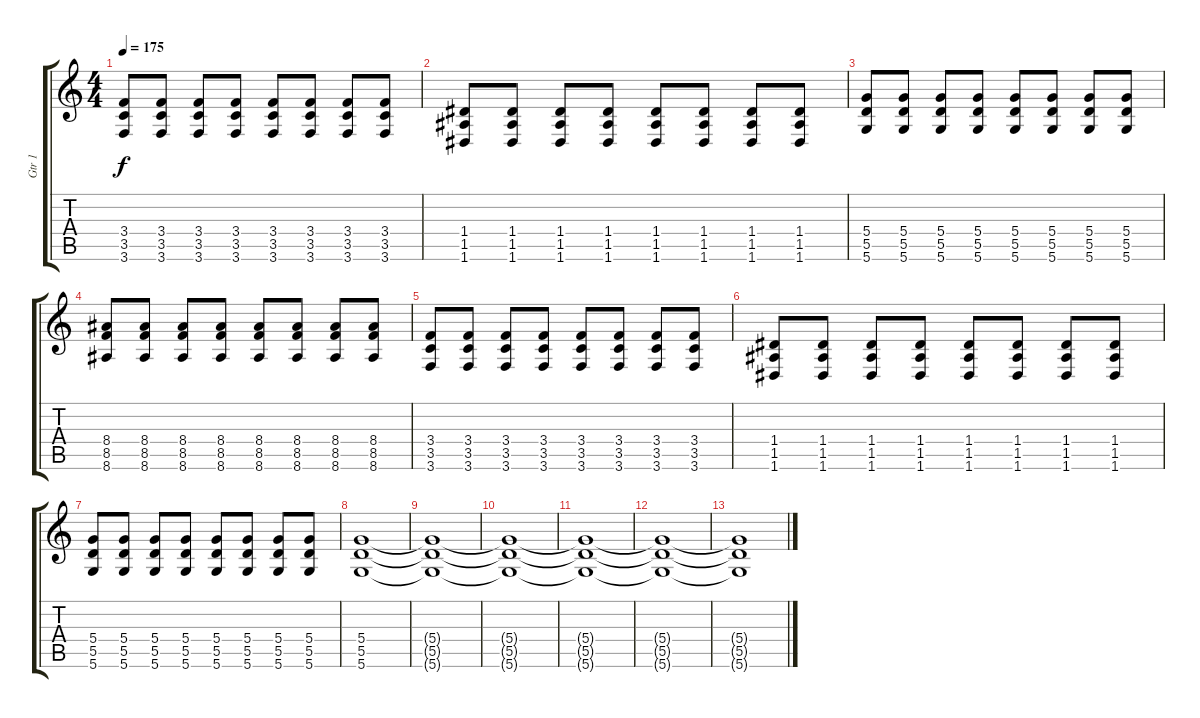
\track ("Gtr 1" "Gtr 1") {instrument distortionguitar}
\staff {score tabs}
\tuning (E4 B3 G3 D3 A2 D2) {hide}
\ts (4 4)
\tempo 175
\clef g2
\ks c
(3.4 3.5 3.6).8{dy f} (3.4 3.5 3.6).8 (3.4 3.5 3.6).8 (3.4 3.5 3.6).8 (3.4 3.5 3.6).8 (3.4 3.5 3.6).8 (3.4 3.5 3.6).8 (3.4 3.5 3.6).8 |
(1.4 1.5 1.6).8 (1.4 1.5 1.6).8 (1.4 1.5 1.6).8 (1.4 1.5 1.6).8 (1.4 1.5 1.6).8 (1.4 1.5 1.6).8 (1.4 1.5 1.6).8 (1.4 1.5 1.6).8 |
(5.4 5.5 5.6).8 (5.4 5.5 5.6).8 (5.4 5.5 5.6).8 (5.4 5.5 5.6).8 (5.4 5.5 5.6).8 (5.4 5.5 5.6).8 (5.4 5.5 5.6).8 (5.4 5.5 5.6).8 |
(8.4 8.5 8.6).8 (8.4 8.5 8.6).8 (8.4 8.5 8.6).8 (8.4 8.5 8.6).8 (8.4 8.5 8.6).8 (8.4 8.5 8.6).8 (8.4 8.5 8.6).8 (8.4 8.5 8.6).8 |
(3.4 3.5 3.6).8 (3.4 3.5 3.6).8 (3.4 3.5 3.6).8 (3.4 3.5 3.6).8 (3.4 3.5 3.6).8 (3.4 3.5 3.6).8 (3.4 3.5 3.6).8 (3.4 3.5 3.6).8 |
(1.4 1.5 1.6).8 (1.4 1.5 1.6).8 (1.4 1.5 1.6).8 (1.4 1.5 1.6).8 (1.4 1.5 1.6).8 (1.4 1.5 1.6).8 (1.4 1.5 1.6).8 (1.4 1.5 1.6).8 |
(5.4 5.5 5.6).8 (5.4 5.5 5.6).8 (5.4 5.5 5.6).8 (5.4 5.5 5.6).8 (5.4 5.5 5.6).8 (5.4 5.5 5.6).8 (5.4 5.5 5.6).8 (5.4 5.5 5.6).8 |
(5.4 5.5 5.6).1 |
(5.4{t} 5.5{t} 5.6{t}).1 |
(5.4{t} 5.5{t} 5.6{t}).1 |
(5.4{t} 5.5{t} 5.6{t}).1 |
(5.4{t} 5.5{t} 5.6{t}).1 |
(5.4{t} 5.5{t} 5.6{t}).1
